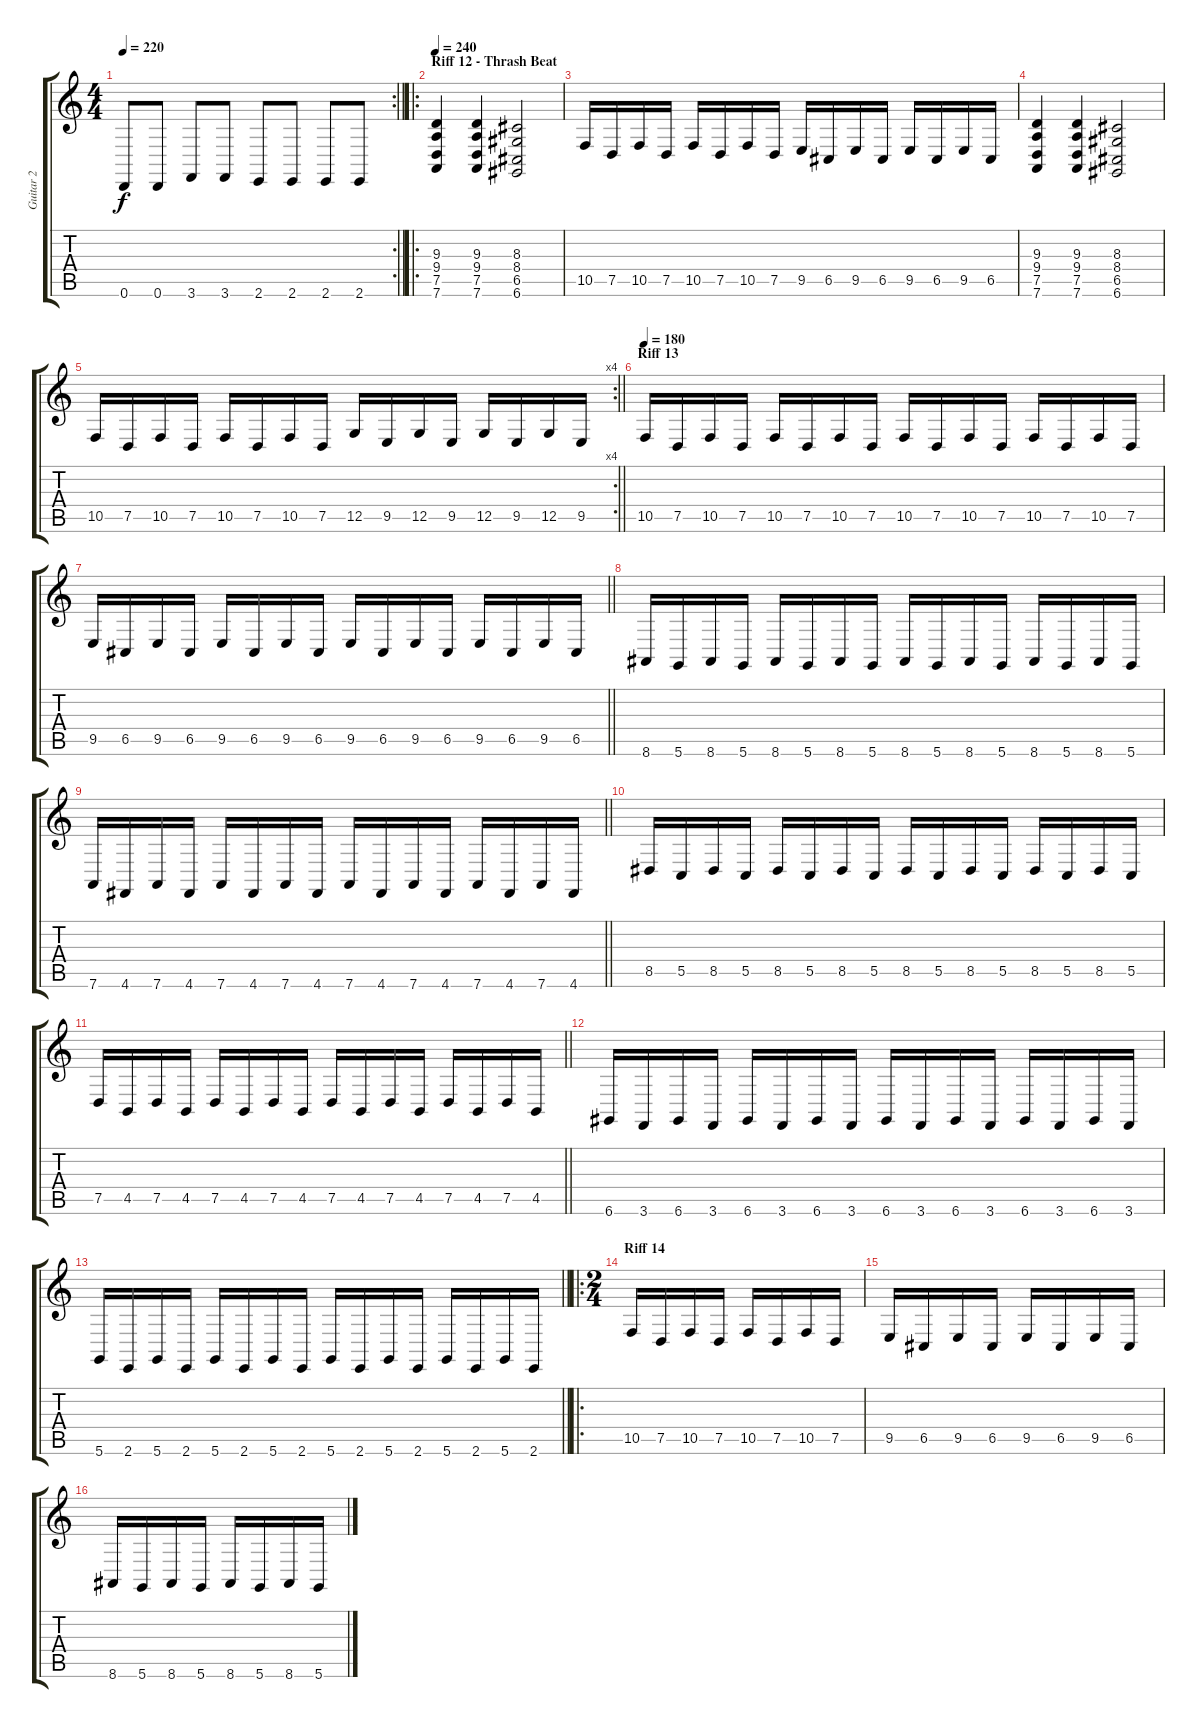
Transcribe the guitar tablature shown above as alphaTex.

\track ("Guitar 2" "Guitar 2") {instrument electricgrandpiano}
\staff {score tabs}
\tuning (D4 A3 F3 C3 G2 D2) {hide}
\rc 2
\ts (4 4)
\tempo 220
\clef g2
\barLineRight lightlight
\ks c
0.6.8{dy f} 0.6.8 3.6.8 3.6.8 2.6.8 2.6.8 2.6.8 2.6.8 |
\ro
\section ("" "Riff 12 - Thrash Beat ")
\tempo 240
(9.3 9.4 7.5 7.6).4 (9.3 9.4 7.5 7.6).4 (8.3 8.4 6.5 6.6).2 |
10.5.16 7.5.16 10.5.16 7.5.16 10.5.16 7.5.16 10.5.16 7.5.16 9.5.16 6.5.16 9.5.16 6.5.16 9.5.16 6.5.16 9.5.16 6.5.16 |
(9.3 9.4 7.5 7.6).4 (9.3 9.4 7.5 7.6).4 (8.3 8.4 6.5 6.6).2 |
\rc 4
\barLineRight lightlight
10.5.16 7.5.16 10.5.16 7.5.16 10.5.16 7.5.16 10.5.16 7.5.16 12.5.16 9.5.16 12.5.16 9.5.16 12.5.16 9.5.16 12.5.16 9.5.16 |
\section ("" "Riff 13")
\tempo 200
\tempo 180
10.5.16 7.5.16 10.5.16 7.5.16 10.5.16 7.5.16 10.5.16 7.5.16 10.5.16 7.5.16 10.5.16 7.5.16 10.5.16 7.5.16 10.5.16 7.5.16 |
\barLineRight lightlight
9.5.16 6.5.16 9.5.16 6.5.16 9.5.16 6.5.16 9.5.16 6.5.16 9.5.16 6.5.16 9.5.16 6.5.16 9.5.16 6.5.16 9.5.16 6.5.16 |
8.6.16 5.6.16 8.6.16 5.6.16 8.6.16 5.6.16 8.6.16 5.6.16 8.6.16 5.6.16 8.6.16 5.6.16 8.6.16 5.6.16 8.6.16 5.6.16 |
\barLineRight lightlight
7.6.16 4.6.16 7.6.16 4.6.16 7.6.16 4.6.16 7.6.16 4.6.16 7.6.16 4.6.16 7.6.16 4.6.16 7.6.16 4.6.16 7.6.16 4.6.16 |
8.5.16 5.5.16 8.5.16 5.5.16 8.5.16 5.5.16 8.5.16 5.5.16 8.5.16 5.5.16 8.5.16 5.5.16 8.5.16 5.5.16 8.5.16 5.5.16 |
\barLineRight lightlight
7.5.16 4.5.16 7.5.16 4.5.16 7.5.16 4.5.16 7.5.16 4.5.16 7.5.16 4.5.16 7.5.16 4.5.16 7.5.16 4.5.16 7.5.16 4.5.16 |
6.6.16 3.6.16 6.6.16 3.6.16 6.6.16 3.6.16 6.6.16 3.6.16 6.6.16 3.6.16 6.6.16 3.6.16 6.6.16 3.6.16 6.6.16 3.6.16 |
\barLineRight lightlight
5.6.16 2.6.16 5.6.16 2.6.16 5.6.16 2.6.16 5.6.16 2.6.16 5.6.16 2.6.16 5.6.16 2.6.16 5.6.16 2.6.16 5.6.16 2.6.16 |
\ro
\ts (2 4)
\section ("" "Riff 14")
10.5.16 7.5.16 10.5.16 7.5.16 10.5.16 7.5.16 10.5.16 7.5.16 |
9.5.16 6.5.16 9.5.16 6.5.16 9.5.16 6.5.16 9.5.16 6.5.16 |
8.6.16 5.6.16 8.6.16 5.6.16 8.6.16 5.6.16 8.6.16 5.6.16
